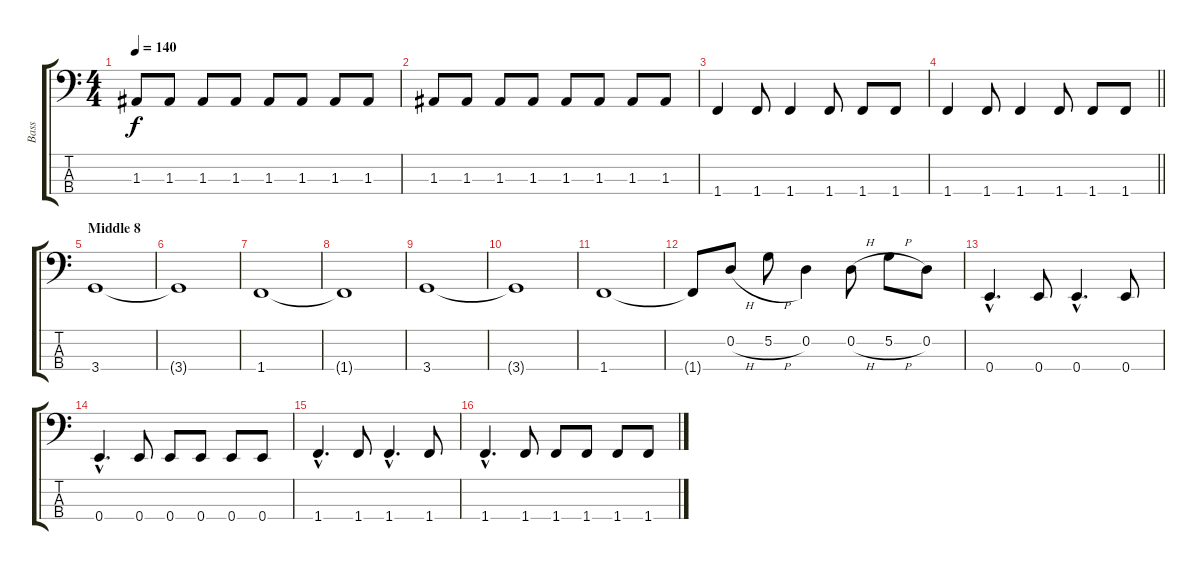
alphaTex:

\track ("Bass" "Bass") {instrument electricbassfinger}
\staff {score tabs}
\tuning (G2 D2 A1 E1) {hide}
\ts (4 4)
\tempo 140
\clef f4
\ks c
1.3.8{dy f} 1.3.8 1.3.8 1.3.8 1.3.8 1.3.8 1.3.8 1.3.8 |
1.3.8 1.3.8 1.3.8 1.3.8 1.3.8 1.3.8 1.3.8 1.3.8 |
1.4.4 1.4.8 1.4.4 1.4.8 1.4.8 1.4.8 |
\barLineRight lightlight
1.4.4 1.4.8 1.4.4 1.4.8 1.4.8 1.4.8 |
\section ("" "Middle 8")
3.4.1 |
3.4{t}.1 |
1.4.1 |
1.4{t}.1 |
3.4.1 |
3.4{t}.1 |
1.4.1 |
1.4{t}.8 0.2{h}.8 5.2{h}.8 0.2.4 0.2{h}.8 5.2{h}.8 0.2.8 |
0.4{hac}.4{d} 0.4.8 0.4{hac}.4{d} 0.4.8 |
0.4{hac}.4{d} 0.4.8 0.4.8 0.4.8 0.4.8 0.4.8 |
1.4{hac}.4{d} 1.4.8 1.4{hac}.4{d} 1.4.8 |
1.4{hac}.4{d} 1.4.8 1.4.8 1.4.8 1.4.8 1.4.8
